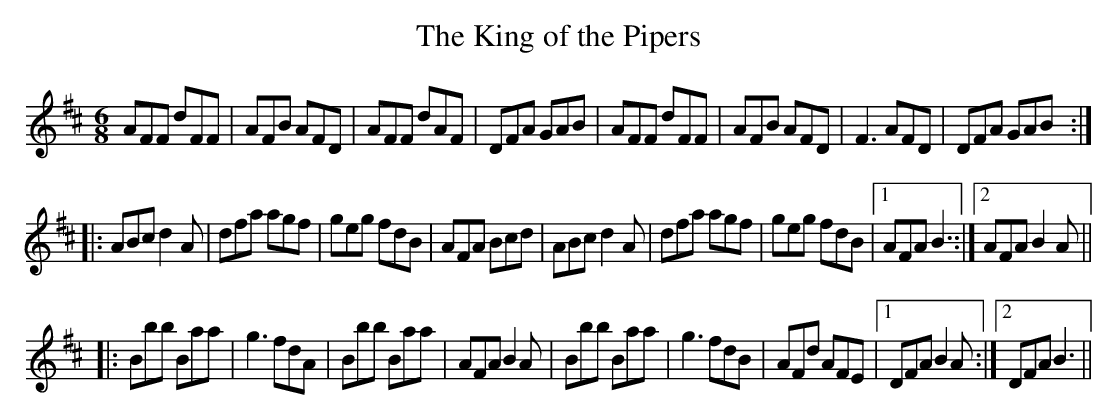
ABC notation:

X:1
T:King of the Pipers, The
M:6/8
K:D
AFF dFF|AFB AFD|AFF dAF|DFA GAB|AFF dFF|AFB AFD|F3 AFD|DFA GAB:|
|:ABc d2A|dfa agf|geg fdB|AFA Bcd|ABc d2A|dfa agf|geg fdB|1 AFA B3:|2 AFA B2A||
|:Bbb Baa|g3 fdA|Bbb Baa|AFA B2A|Bbb Baa|g3 fdB|AFd AFE|1 DFA B2A:|2 DFA B3||
